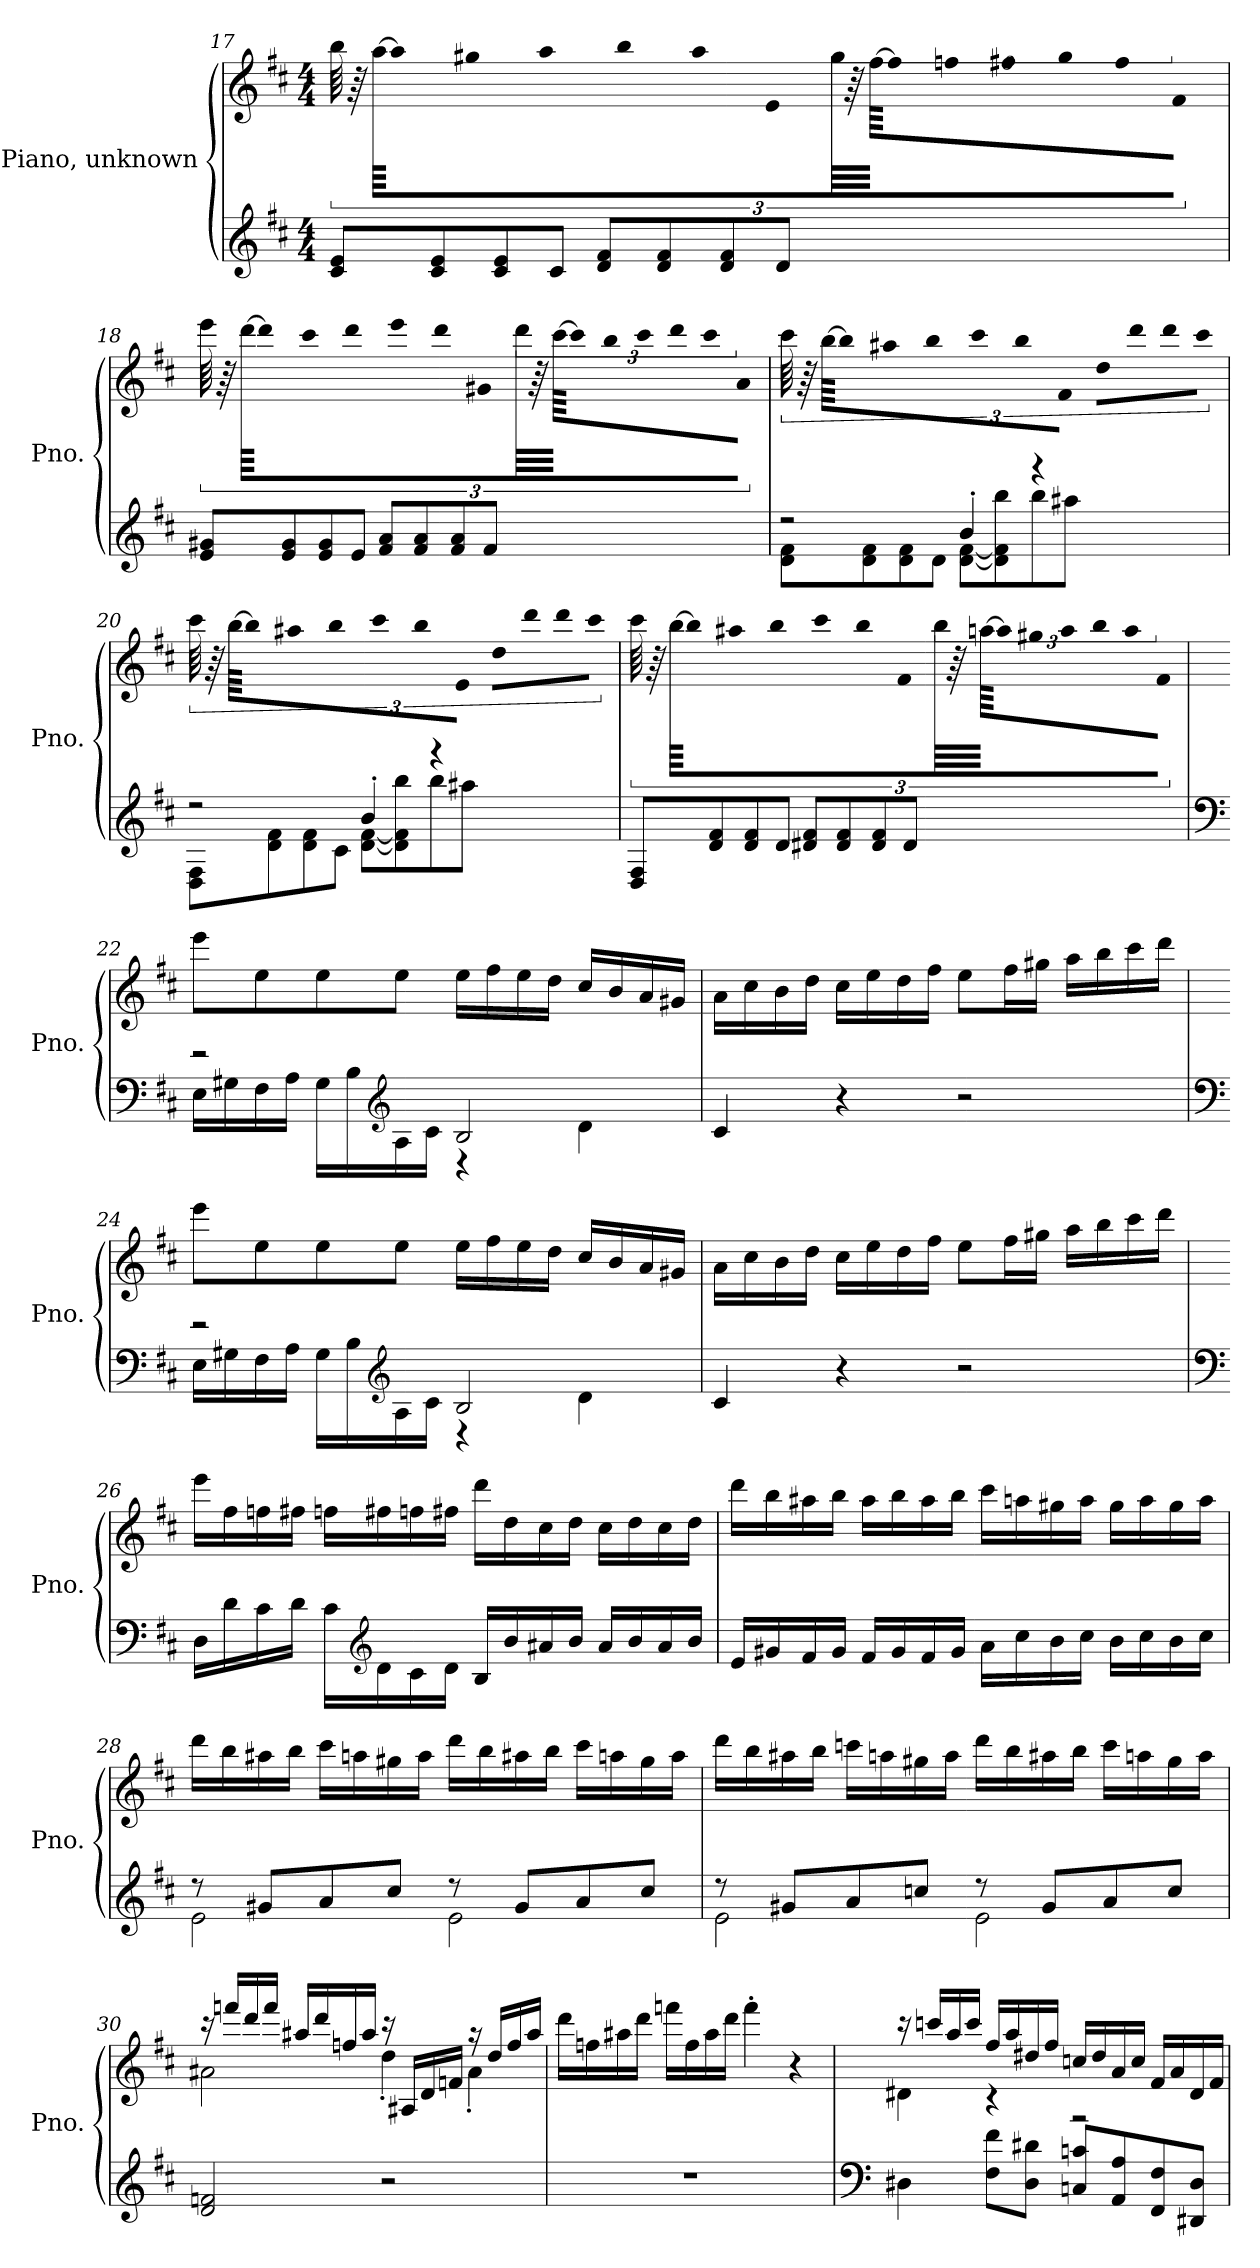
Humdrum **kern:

**kern	**kern
*part1	*part1
*staff2	*staff1
*I"Piano, unknown	*
*I'Pno.	*
!!LO:LB:g=z
*clefG2	*clefG2
*k[f#c#]	*k[f#c#]
*M4/4	*M4/4
=17	=17
8c#/ 8e/L	96bb\
.	96r
.	[96aa\KLLL
.	32aa\J]
.	16gg#X\
8c#/ 8e/	16aa\
.	16bb\J
8c#/ 8e/	8aa\
8c#/J	8e\
8d/ 8f#/L	96gg#\Jkkk
.	96r
.	[96ff#\KLLL
.	32ff#\J]
.	16ffn\
8d/ 8f#/	16ff#X\
.	16gg#\J
8d/ 8f#/	8ff#\
8d/J	8f#\J
=18	=18
8e/ 8g#X/L	96eee\
.	96r
.	[96ddd\KLLL
.	32ddd\J]
.	16ccc#\
8e/ 8g#/	16ddd\
.	16eee\J
8e/ 8g#/	8ddd\
8e/J	8g#X\
8f#/ 8a/L	96ddd\Jkkk
.	96r
.	[96ccc#\KLLL
.	32ccc#\J]
.	16bb\
8f#/ 8a/	16ccc#\
.	16ddd\J
8f#/ 8a/	8ccc#\
8f#/J	8a\J
!!LO:LB:g=z
=19	=19
*^	*
2r	8d\ 8f#\L	96ccc#\
.	.	96r
.	.	[96bb\KLLL
.	.	32bb\J]
.	.	16aa#X\
.	8d\ 8f#\	16bb\
.	.	16ccc#\J
.	8d\ 8f#\	8bb\
.	8d\J	8f#\J
4b'/	[8d\ [8f#\L	8dd\L
.	8d\] 8f#\] 8bb\	8ddd\
4r	8bb\	8ddd\
.	8aa#X\J	8ccc#\J
=20	=20	=20
2r	8D\ 8F#\L	96ccc#\
.	.	96r
.	.	[96bb\KLLL
.	.	32bb\J]
.	.	16aa#X\
.	8d\ 8f#\	16bb\
.	.	16ccc#\J
.	8d\ 8f#\	8bb\
.	8c#\J	8e\J
4b'/	[8d\ [8f#\L	8dd\L
.	8d\] 8f#\] 8bb\	8ddd\
4r	8bb\	8ddd\
.	8aa#X\J	8ccc#\J
*v	*v	*
!!LO:LB:g=z
=21	=21
8D/ 8F#/L	96ccc#\
.	96r
.	[96bb\KLLL
.	32bb\J]
.	16aa#X\
8d/ 8f#/	16bb\
.	16ccc#\J
8d/ 8f#/	8bb\
8d/J	8f#\
8d#X/ 8f#/L	96bb\Jkkk
.	96r
.	[96aan\KLLL
.	32aa\J]
.	16gg#X\
8d#/ 8f#/	16aa\
.	16bb\J
8d#/ 8f#/	8aa\
8d#/J	8f#\J
=22	=22
*clefF4	*
*^	*
2r	16E\LL	8eee\L
.	16G#X\	.
.	16F#\	8ee\
.	16A\JJ	.
.	16G#\LL	8ee\
.	16B\	.
*clefG2	*	*
.	16A\	8ee\J
.	16c#\JJ	.
2B/	4r	16ee\LL
.	.	16ff#\
.	.	16ee\
.	.	16dd\JJ
.	4d\	16cc#/LL
.	.	16b/
.	.	16a/
.	.	16g#X/JJ
*v	*v	*
!!LO:LB:g=z
=23	=23
4c#/	16a\LL
.	16cc#\
.	16b\
.	16dd\JJ
4r	16cc#\LL
.	16ee\
.	16dd\
.	16ff#\JJ
2r	8ee\L
.	16ff#\L
.	16gg#X\JJ
.	16aa\LL
.	16bb\
.	16ccc#\
.	16ddd\JJ
=24	=24
*clefF4	*
*^	*
2r	16E\LL	8eee\L
.	16G#X\	.
.	16F#\	8ee\
.	16A\JJ	.
.	16G#\LL	8ee\
.	16B\	.
*clefG2	*	*
.	16A\	8ee\J
.	16c#\JJ	.
2B/	4r	16ee\LL
.	.	16ff#\
.	.	16ee\
.	.	16dd\JJ
.	4d\	16cc#/LL
.	.	16b/
.	.	16a/
.	.	16g#X/JJ
*v	*v	*
!!LO:LB:g=z
=25	=25
4c#/	16a\LL
.	16cc#\
.	16b\
.	16dd\JJ
4r	16cc#\LL
.	16ee\
.	16dd\
.	16ff#\JJ
2r	8ee\L
.	16ff#\L
.	16gg#X\JJ
.	16aa\LL
.	16bb\
.	16ccc#\
.	16ddd\JJ
=26	=26
*clefF4	*
16D\LL	16eee\LL
16d\	16ff#\
16c#\	16ffn\
16d\JJ	16ff#X\JJ
16c#\LL	16ffn\LL
*clefG2	*
16d\	16ff#X\
16c#\	16ffn\
16d\JJ	16ff#X\JJ
16B/LL	16ddd\LL
16b/	16dd\
16a#X/	16cc#\
16b/JJ	16dd\JJ
16a#/LL	16cc#\LL
16b/	16dd\
16a#/	16cc#\
16b/JJ	16dd\JJ
!!LO:PB:g=z
=27	=27
16e/LL	16ddd\LL
16g#X/	16bb\
16f#/	16aa#X\
16g#/JJ	16bb\JJ
16f#/LL	16aa#\LL
16g#/	16bb\
16f#/	16aa#\
16g#/JJ	16bb\JJ
16a\LL	16ccc#\LL
16cc#\	16aan\
16b\	16gg#X\
16cc#\JJ	16aa\JJ
16b\LL	16gg#\LL
16cc#\	16aa\
16b\	16gg#\
16cc#\JJ	16aa\JJ
=28	=28
*^	*
8r	2e\	16ddd\LL
.	.	16bb\
8g#X/L	.	16aa#X\
.	.	16bb\JJ
8a/	.	16ccc#\LL
.	.	16aan\
8cc#/J	.	16gg#X\
.	.	16aa\JJ
8r	2e\	16ddd\LL
.	.	16bb\
8g#/L	.	16aa#X\
.	.	16bb\JJ
8a/	.	16ccc#\LL
.	.	16aan\
8cc#/J	.	16gg#\
.	.	16aa\JJ
!!LO:LB:g=z
=29	=29	=29
8r	2e\	16ddd\LL
.	.	16bb\
8g#X/L	.	16aa#X\
.	.	16bb\JJ
8a/	.	16cccn\LL
.	.	16aan\
8ccn/J	.	16gg#X\
.	.	16aa\JJ
8r	2e\	16ddd\LL
.	.	16bb\
8g#/L	.	16aa#X\
.	.	16bb\JJ
8a/	.	16ccc\LL
.	.	16aan\
8cc/J	.	16gg#\
.	.	16aa\JJ
*v	*v	*
=30	=30
*	*^
2d/ 2fn/	16r	2a#X\
.	16fffn/LL	.
.	16ddd/	.
.	16fff/JJ	.
.	16aa#X/LL	.
.	16ddd/	.
.	16ffn/	.
.	16aa#/JJ	.
2r	16r	4dd'\
.	16A#X/LL	.
.	16d/	.
.	16fn/JJ	.
.	16r	4a#'\
.	16dd/LL	.
.	16ff/	.
.	16aa#/JJ	.
*	*v	*v
!!LO:LB:g=z
=31	=31
1r	16ddd\LL
.	16ffn\
.	16aa#X\
.	16ddd\JJ
.	16fffn\LL
.	16ff\
.	16aa#\
.	16ddd\JJ
.	4fff'\
.	4r
=32	=32
*clefF4	*
*	*^
4D#X\	16r	4d#X\
.	16cccn/LL	.
.	16aa/	.
.	16ccc/JJ	.
8F#\ 8f#\L	16ff#/LL	4r
.	16aa/	.
8D#\ 8d#X\J	16dd#X/	.
.	16ff#/JJ	.
8Cn/ 8cn/L	16ccn/LL	2r
.	16dd#/	.
8AA/ 8A/	16a/	.
.	16cc/JJ	.
8FF#/ 8F#/	16f#/LL	.
.	16a/	.
8DD#X/ 8D#/J	16d#/	.
.	16f#/JJ	.
*	*v	*v
=	=
*-	*-
